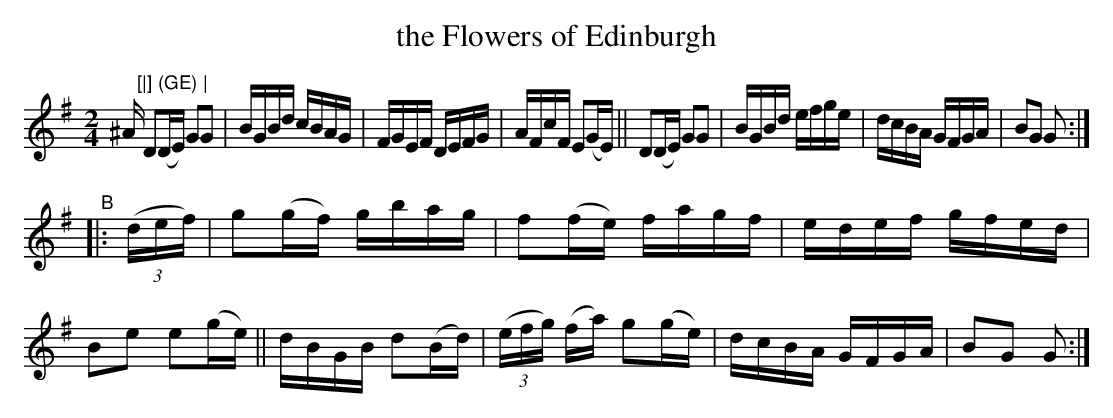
X:1
T: the Flowers of Edinburgh
M: 2/4
L: 1/16
K: G
'^A"[|] (GE) |\
D2(DE) G2G2 | BGBd cBAG | FGEF DEFG | AFcF E2(GE) ||\
D2(DE) G2G2 | BGBd efge | dcBA GFGA | B2G2 G2 :|
"^B"|: (3(def) |\
g2(gf) gbag | f2(fe) fagf | edef gfed | B2e2 e2(ge) ||\
dBGB d2(Bd) | (3(efg) (fa) g2(ge) | dcBA GFGA | B2G2 G2 :|
